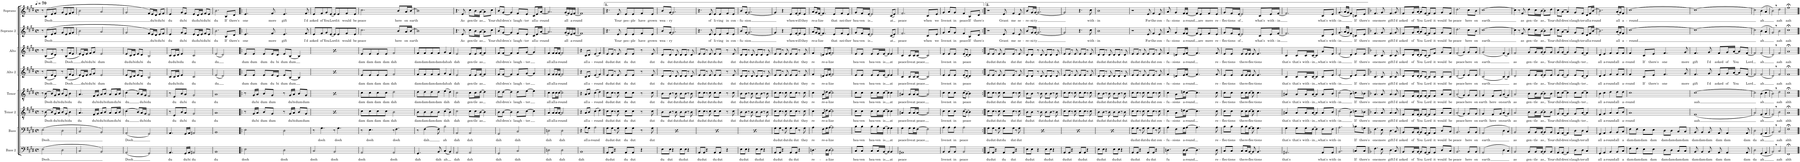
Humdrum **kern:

**kern	**text	**kern	**text	**kern	**text	**kern	**text	**kern	**text	**kern	**text	**kern	**text	**kern	**text
*part8	*part8	*part7	*part7	*part6	*part6	*part5	*part5	*part4	*part4	*part3	*part3	*part2	*part2	*part1	*part1
*staff8	*staff8	*staff7	*staff7	*staff6	*staff6	*staff5	*staff5	*staff4	*staff4	*staff3	*staff3	*staff2	*staff2	*staff1	*staff1
*I"Bass 2	*	*I"Bass	*	*I"Tenor 2	*	*I"Tenor	*	*I"Alto 2	*	*I"Alto	*	*I"Soprano 2	*	*I"Soprano	*
*I'B. 2	*	*I'B.	*	*I'T. 2	*	*I'T.	*	*I'A. 2	*	*I'A.	*	*I'S. 2	*	*I'S.	*
*clefF4	*	*clefF4	*	*clefGv2	*	*clefGv2	*	*clefG2	*	*clefG2	*	*clefG2	*	*clefG2	*
*k[f#c#g#d#]	*	*k[f#c#g#d#]	*	*k[f#c#g#d#]	*	*k[f#c#g#d#]	*	*k[f#c#g#d#]	*	*k[f#c#g#d#]	*	*k[f#c#g#d#]	*	*k[f#c#g#d#]	*
*M4/4	*	*M4/4	*	*M4/4	*	*M4/4	*	*M4/4	*	*M4/4	*	*M4/4	*	*M4/4	*
*met(c)	*	*met(c)	*	*met(c)	*	*met(c)	*	*met(c)	*	*met(c)	*	*met(c)	*	*met(c)	*
*MM70	*	*MM70	*	*MM70	*	*MM70	*	*MM70	*	*MM70	*	*MM70	*	*MM70	*
=1	=1	=1	=1	=1	=1	=1	=1	=1	=1	=1	=1	=1	=1	=1	=1
!	!LO:LY:b	!	!LO:LY:b	!	!	!	!	!	!	!	!	!	!	!	!
(2E\	Dooh	(2E\	Dooh	8r	.	8r	.	8r	.	8r	.	8r	.	8r	.
!	!	!	!	!	!LO:LY:b	!	!LO:LY:b	!	!LO:LY:b	!	!LO:LY:b	!	!LO:LY:b	!	!LO:LY:b
.	.	.	.	[8B\	Dooh	[8B\	Dooh	(8B/L	Dooh	(8B/L	Dooh	(8B/L	Dooh	(8B/L	Dooh
.	.	.	.	8B/L]	.	8B/L]	.	8e/	.	8e/	.	8e/	.	8e/	.
!	!	!	!	!	!LO:LY:b	!	!LO:LY:b	!	!	!	!	!	!	!	!
.	.	.	.	16G#/L	du	16G#/L	du	8d#/J)	.	8d#/J)	.	8f#/J	.	8f#/J	.
!	!	!	!	!	!LO:LY:b	!	!LO:LY:b	!	!	!	!	!	!	!	!
.	.	.	.	16A/JJ	bi	16A/JJ	bi	.	.	.	.	.	.	.	.
!	!	!	!	!	!LO:LY:b	!	!LO:LY:b	!	!	!	!	!	!	!	!
2D#\	.	2D#\	.	8B/L	du	8B/L	du	8r	.	8r	.	8g#/L	.	8g#/L	.
!	!	!	!	!	!LO:LY:b	!	!LO:LY:b	!	!LO:LY:b	!	!LO:LY:b	!	!	!	!
.	.	.	.	8G#/J	bi	8G#/J	bi	(8B/L	Dooh	(8B/L	Dooh	8e/	.	8e/	.
!	!	!	!	!	!LO:LY:b	!	!LO:LY:b	!	!	!	!	!	!	!	!
.	.	.	.	4B\	du	4B\	du	8f#/	.	8f#/	.	8f#/	.	8f#/	.
.	.	.	.	.	.	.	.	8e/J	.	8e/J	.	8g#/J	.	8g#/J	.
=2	=2	=2	=2	=2	=2	=2	=2	=2	=2	=2	=2	=2	=2	=2	=2
!	!	!	!	!	!LO:LY:b	!	!LO:LY:b	!	!	!	!	!	!	!	!
2C#/	.	2C#/	.	4.A/	du	4.A/	du	8e/L)	.	8e/L)	.	2b\	.	2b\	.
!	!	!	!	!	!	!	!	!	!LO:LY:b	!	!LO:LY:b	!	!	!	!
.	.	.	.	.	.	.	.	16d#/L	du	16d#/L	du	.	.	.	.
!	!	!	!	!	!	!	!	!	!LO:LY:b	!	!LO:LY:b	!	!	!	!
.	.	.	.	.	.	.	.	16e/JJ	bi	16e/JJ	bi	.	.	.	.
!	!	!	!	!	!	!	!	!	!LO:LY:b	!	!LO:LY:b	!	!	!	!
.	.	.	.	.	.	.	.	8f#/L	du	8f#/L	du	.	.	.	.
!	!	!	!	!	!LO:LY:b	!	!LO:LY:b	!	!LO:LY:b	!	!LO:LY:b	!	!	!	!
.	.	.	.	16F#/LL	du	16F#/LL	du	8g#/J	bi	8g#/J	bi	.	.	.	.
!	!	!	!	!	!LO:LY:b	!	!LO:LY:b	!	!	!	!	!	!	!	!
.	.	.	.	16G#/JJ	bi	16G#/JJ	bi	.	.	.	.	.	.	.	.
!	!	!	!	!	!LO:LY:b	!	!LO:LY:b	!	!LO:LY:b	!	!LO:LY:b	!	!	!	!
2BB/)	.	2BB/)	.	8A/L	du	8A/L	du	2e/	dum	2e/	dum	2a/	.	2a/	.
!	!	!	!	!	!LO:LY:b	!	!LO:LY:b	!	!	!	!	!	!	!	!
.	.	.	.	8B/J	bi	8B/J	bi	.	.	.	.	.	.	.	.
!	!	!	!	!	!LO:LY:b	!	!LO:LY:b	!	!	!	!	!	!	!	!
.	.	.	.	8A/L	dum	8A/L	dum	.	.	.	.	.	.	.	.
!	!	!	!	!	!LO:LY:b	!	!LO:LY:b	!	!	!	!	!	!	!	!
.	.	.	.	16A/L	du	16A/L	du	.	.	.	.	.	.	.	.
!	!	!	!	!	!LO:LY:b	!	!LO:LY:b	!	!	!	!	!	!	!	!
.	.	.	.	16B/JJ	bi	16B/JJ	bi	.	.	.	.	.	.	.	.
=3	=3	=3	=3	=3	=3	=3	=3	=3	=3	=3	=3	=3	=3	=3	=3
!	!LO:LY:b	!	!LO:LY:b	!	!LO:LY:b	!	!LO:LY:b	!	!LO:LY:b	!	!LO:LY:b	!	!	!	!
(2AA/	Dooh	(2AA/	Dooh	(4c#\	du	(4c#\	du	8e/L	du	8e/L	du	2g#/	.	2g#/	.
!	!	!	!	!	!	!	!	!	!LO:LY:b	!	!LO:LY:b	!	!	!	!
.	.	.	.	.	.	.	.	16c#/L	du	16c#/L	du	.	.	.	.
!	!	!	!	!	!	!	!	!	!LO:LY:b	!	!LO:LY:b	!	!	!	!
.	.	.	.	.	.	.	.	16d#/JJ	bi	16d#/JJ	bi	.	.	.	.
!	!	!	!	!	!	!	!	!	!LO:LY:b	!	!LO:LY:b	!	!	!	!
.	.	.	.	8B/L)	.	8B/L)	.	8e/L	du	8e/L	du	.	.	.	.
!	!	!	!	!	!LO:LY:b	!	!LO:LY:b	!	!LO:LY:b	!	!LO:LY:b	!	!	!	!
.	.	.	.	16A/L	du	16A/L	du	8d#/J	bi	8d#/J	bi	.	.	.	.
!	!	!	!	!	!LO:LY:b	!	!LO:LY:b	!	!	!	!	!	!	!	!
.	.	.	.	16G#/JJ	bi	16G#/JJ	bi	.	.	.	.	.	.	.	.
!	!	!	!	!	!LO:LY:b	!	!LO:LY:b	!	!LO:LY:b	!	!LO:LY:b	!	!	!	!
2GG#/)	.	2GG#/)	.	2F#/	du	2F#/	du	2B/	du	2B/	du	8f#/L)	.	8f#/L)	.
!	!	!	!	!	!	!	!	!	!	!	!	!	!LO:LY:b	!	!LO:LY:b
.	.	.	.	.	.	.	.	.	.	.	.	16e/L	du	16e/L	du
!	!	!	!	!	!	!	!	!	!	!	!	!	!LO:LY:b	!	!LO:LY:b
.	.	.	.	.	.	.	.	.	.	.	.	16d#/JJ	bi	16d#/JJ	bi
!	!	!	!	!	!	!	!	!	!	!	!	!	!LO:LY:b	!	!LO:LY:b
.	.	.	.	.	.	.	.	.	.	.	.	8e/L	du	8e/L	du
!	!	!	!	!	!	!	!	!	!	!	!	!	!LO:LY:b	!	!LO:LY:b
.	.	.	.	.	.	.	.	.	.	.	.	8f#/J	bi	8f#/J	bi
=4	=4	=4	=4	=4	=4	=4	=4	=4	=4	=4	=4	=4	=4	=4	=4
!	!LO:LY:b	!	!	!	!	!	!	!	!LO:LY:b	!	!LO:LY:b	!	!LO:LY:b	!	!LO:LY:b
4.AA/	du	4.AA/	.	8r	.	8r	.	8c#/L	du	8c#/L	du	4e/	du	4e/	du
!	!	!	!	!	!LO:LY:b	!	!LO:LY:b	!	!LO:LY:b	!	!LO:LY:b	!	!	!	!
.	.	.	.	8E/L	du	8E/L	du	16c#/L	du	16c#/L	du	.	.	.	.
!	!	!	!	!	!	!	!	!	!LO:LY:b	!	!LO:LY:b	!	!	!	!
.	.	.	.	.	.	.	.	16d#/JJ	bi	16d#/JJ	bi	.	.	.	.
!	!	!	!	!	!LO:LY:b	!	!LO:LY:b	!	!LO:LY:b	!	!LO:LY:b	!	!LO:LY:b	!	!LO:LY:b
.	.	.	.	8B/	du	8B/	du	4e/	du	4e/	du	8g#/L	du	8g#/L	du
!	!LO:LY:b	!	!	!	!LO:LY:b	!	!LO:LY:b	!	!	!	!	!	!LO:LY:b	!	!LO:LY:b
16GG#/LL	du	16GG#/LL	.	8A/J	bi	8A/J	bi	.	.	.	.	8f#/J	bi	8f#/J	bi
!	!LO:LY:b	!	!	!	!	!	!	!	!	!	!	!	!	!	!
16AA/JJ	bi	16AA/JJ	.	.	.	.	.	.	.	.	.	.	.	.	.
!	!LO:LY:b	!	!	!	!LO:LY:b	!	!LO:LY:b	!	!LO:LY:b	!	!LO:LY:b	!	!LO:LY:b	!	!LO:LY:b
2AA#X/	du	2AA#X/	.	2G#/	du	2G#/	du	2c#/	du	2c#/	du	8e/L	du	8e/L	du
!	!	!	!	!	!	!	!	!	!	!	!	!	!LO:LY:b	!	!LO:LY:b
.	.	.	.	.	.	.	.	.	.	.	.	16d#/L	du	16d#/L	du
!	!	!	!	!	!	!	!	!	!	!	!	!	!LO:LY:b	!	!LO:LY:b
.	.	.	.	.	.	.	.	.	.	.	.	16e/JJ	bi	16e/JJ	bi
!	!	!	!	!	!	!	!	!	!	!	!	!	!LO:LY:b	!	!LO:LY:b
.	.	.	.	.	.	.	.	.	.	.	.	8f#/L	du	8f#/L	du
!	!	!	!	!	!	!	!	!	!	!	!	!	!LO:LY:b	!	!LO:LY:b
.	.	.	.	.	.	.	.	.	.	.	.	8e/J	bi	8e/J	bi
=5	=5	=5	=5	=5	=5	=5	=5	=5	=5	=5	=5	=5	=5	=5	=5
!	!LO:LY:b	!	!	!	!LO:LY:b	!	!LO:LY:b	!	!LO:LY:b	!	!LO:LY:b	!	!LO:LY:b	!	!LO:LY:b
1BB	du	1BB	.	1A	du	1A	du	(2e/	du	(2e/	du	2.b\	du	2.b\	du
.	.	.	.	.	.	.	.	2d#/)	.	2d#/)	.	.	.	.	.
!	!	!	!	!	!	!	!	!	!	!	!	!	!LO:LY:b	!	!LO:LY:b
.	.	.	.	.	.	.	.	.	.	.	.	8B/L	If	8B/L	If
!	!	!	!	!	!	!	!	!	!	!	!	!	!LO:LY:b	!	!LO:LY:b
.	.	.	.	.	.	.	.	.	.	.	.	8d#/J	there's	8d#/J	there's
=6!|:	=6!|:	=6!|:	=6!|:	=6!|:	=6!|:	=6!|:	=6!|:	=6!|:	=6!|:	=6!|:	=6!|:	=6!|:	=6!|:	=6!|:	=6!|:
!	!LO:LY:b	!	!	!	!	!	!	!	!LO:LY:b	!	!LO:LY:b	!	!LO:LY:b	!	!LO:LY:b
2E\	dooh	2E\	.	8r	.	8r	.	8e/L	dum	8e/L	dum	4.e/	one	4.e/	one
!	!	!	!	!	!LO:LY:b	!	!LO:LY:b	!	!LO:LY:b	!	!LO:LY:b	!	!	!	!
.	.	.	.	16G#/LL	du	16G#/LL	du	8e/J	dum	8e/J	dum	.	.	.	.
!	!	!	!	!	!LO:LY:b	!	!LO:LY:b	!	!	!	!	!	!	!	!
.	.	.	.	16A/JJ	bi	16A/JJ	bi	.	.	.	.	.	.	.	.
!	!	!	!	!	!LO:LY:b	!	!LO:LY:b	!	!LO:LY:b	!	!LO:LY:b	!	!	!	!
.	.	.	.	8B/L	dum	8B/L	dum	8e/L	dum	8e/L	dum	.	.	.	.
!	!	!	!	!	!LO:LY:b	!	!LO:LY:b	!	!LO:LY:b	!	!LO:LY:b	!	!LO:LY:b	!	!LO:LY:b
.	.	.	.	8G#/J	dum	8G#/J	dum	16e/L	du	16e/L	du	8f#/	more	8f#/	more
!	!	!	!	!	!	!	!	!	!LO:LY:b	!	!LO:LY:b	!	!	!	!
.	.	.	.	.	.	.	.	16d#/JJ	bi	16d#/JJ	bi	.	.	.	.
!	!LO:LY:b	!	!	!	!	!	!	!	!LO:LY:b	!	!LO:LY:b	!	!LO:LY:b	!	!LO:LY:b
2D#\	dooh	2D#\	.	8r	.	8r	.	8e/L	dum	8e/L	dum	4.e/	gift	4.e/	gift
!	!	!	!	!	!LO:LY:b	!	!LO:LY:b	!	!LO:LY:b	!	!LO:LY:b	!	!	!	!
.	.	.	.	16G#/LL	du	16G#/LL	du	[8B/J	dum	[8B/J	dum	.	.	.	.
!	!	!	!	!	!LO:LY:b	!	!LO:LY:b	!	!	!	!	!	!	!	!
.	.	.	.	16A/JJ	bi	16A/JJ	bi	.	.	.	.	.	.	.	.
!	!	!	!	!	!LO:LY:b	!	!LO:LY:b	!	!	!	!	!	!	!	!
.	.	.	.	8B/L	dum	8B/L	dum	4B/]	.	4B/]	.	.	.	.	.
!	!	!	!	!	!LO:LY:b	!	!LO:LY:b	!	!	!	!	!	!LO:LY:b	!	!LO:LY:b
.	.	.	.	8G#/J	dum	8G#/J	dum	.	.	.	.	8f#/	I'd	8f#/	I'd
=7	=7	=7	=7	=7	=7	=7	=7	=7	=7	=7	=7	=7	=7	=7	=7
!	!LO:LY:b	!	!	!	!	!	!	!	!LO:LY:b	!	!LO:LY:b	!	!LO:LY:b	!	!LO:LY:b
2C#/	dooh	8r	.	8r	.	8r	.	8e/L	dum	8e/L	dum	8e/L	asked	8e/L	asked
!	!	!	!LO:LY:b	!	!LO:LY:b	!	!LO:LY:b	!	!LO:LY:b	!	!LO:LY:b	!	!LO:LY:b	!	!LO:LY:b
.	.	4.G#\	dooh	16G#/LL	du	16G#/LL	du	8e/J	dum	8e/J	dum	8f#/	of	8f#/	of
!	!	!	!	!	!LO:LY:b	!	!LO:LY:b	!	!	!	!	!	!	!	!
.	.	.	.	16A/JJ	bi	16A/JJ	bi	.	.	.	.	.	.	.	.
!	!	!	!	!	!LO:LY:b	!	!LO:LY:b	!	!LO:LY:b	!	!LO:LY:b	!	!LO:LY:b	!	!LO:LY:b
.	.	.	.	8B/L	dum	8B/L	dum	8e/L	dum	8e/L	dum	8g#/	You	8g#/	You
!	!	!	!	!	!LO:LY:b	!	!LO:LY:b	!	!LO:LY:b	!	!LO:LY:b	!	!LO:LY:b	!	!LO:LY:b
.	.	.	.	8G#/J	dum	8G#/J	dum	16e/L	du	16e/L	du	[8e/J	Lord	[8e/J	Lord
!	!	!	!	!	!	!	!	!	!LO:LY:b	!	!LO:LY:b	!	!	!	!
.	.	.	.	.	.	.	.	16d#/JJ	bi	16d#/JJ	bi	.	.	.	.
!	!LO:LY:b	!	!	!	!	!	!	!	!LO:LY:b	!	!LO:LY:b	!	!	!	!
2BB/	dooh	8r	.	8r	.	8r	.	8e/L	dum	8e/L	dum	8e/L]	.	8e/L]	.
!	!	!	!LO:LY:b	!	!LO:LY:b	!	!LO:LY:b	!	!LO:LY:b	!	!LO:LY:b	!	!LO:LY:b	!	!LO:LY:b
.	.	4.G#\	dooh	16G#/LL	du	16G#/LL	du	[8B/J	dum	[8B/J	dum	8e/	it	8e/	it
!	!	!	!	!	!LO:LY:b	!	!LO:LY:b	!	!	!	!	!	!	!	!
.	.	.	.	16A/JJ	bi	16A/JJ	bi	.	.	.	.	.	.	.	.
!	!	!	!	!	!LO:LY:b	!	!LO:LY:b	!	!	!	!	!	!LO:LY:b	!	!LO:LY:b
.	.	.	.	8B/L	dum	8B/L	dum	4B/]	.	4B/]	.	8f#/	would	8f#/	would
!	!	!	!	!	!LO:LY:b	!	!LO:LY:b	!	!	!	!	!	!LO:LY:b	!	!LO:LY:b
.	.	.	.	8G#/J	dum	8G#/J	dum	.	.	.	.	8e/J	be	8e/J	be
=8	=8	=8	=8	=8	=8	=8	=8	=8	=8	=8	=8	=8	=8	=8	=8
!	!LO:LY:b	!	!	!	!LO:LY:b	!	!LO:LY:b	!	!LO:LY:b	!	!LO:LY:b	!	!LO:LY:b	!	!LO:LY:b
2AA/	dooh	8r	.	8c#\L	dam	8c#\L	dam	8e/L	dam	8e/L	dam	2.cc#\	peace	2.cc#\	peace
!	!	!	!LO:LY:b	!	!LO:LY:b	!	!LO:LY:b	!	!LO:LY:b	!	!LO:LY:b	!	!	!	!
.	.	4.E\	dooh	8c#\	dam	8c#\	dam	8e/	dam	8e/	dam	.	.	.	.
!	!	!	!	!	!LO:LY:b	!	!LO:LY:b	!	!LO:LY:b	!	!LO:LY:b	!	!	!	!
.	.	.	.	8c#\	dam	8c#\	dam	8e/	dam	8e/	dam	.	.	.	.
!	!	!	!	!	!LO:LY:b	!	!LO:LY:b	!	!LO:LY:b	!	!LO:LY:b	!	!	!	!
.	.	.	.	8c#\J	dam	8c#\J	dam	8e/J	dam	8e/J	dam	.	.	.	.
!	!LO:LY:b	!	!	!	!LO:LY:b	!	!LO:LY:b	!	!LO:LY:b	!	!LO:LY:b	!	!	!	!
2AA/	dooh	8r	.	2B\	dah	2d#\	dah	2f#/	dah	2f#/	dah	.	.	.	.
!	!	!	!LO:LY:b	!	!	!	!	!	!	!	!	!	!	!	!
.	.	4.F#\	dooh	.	.	.	.	.	.	.	.	.	.	.	.
!	!	!	!	!	!	!	!	!	!	!	!	!	!LO:LY:b	!	!LO:LY:b
.	.	.	.	.	.	.	.	.	.	.	.	8b/L	here	8b/L	here
!	!	!	!	!	!	!	!	!	!	!	!	!	!LO:LY:b	!	!LO:LY:b
.	.	.	.	.	.	.	.	.	.	.	.	16a/L	on	16a/L	on
!	!	!	!	!	!	!	!	!	!	!	!	!	!LO:LY:b	!	!LO:LY:b
.	.	.	.	.	.	.	.	.	.	.	.	[16b/JJ	earth	[16b/JJ	earth
=9	=9	=9	=9	=9	=9	=9	=9	=9	=9	=9	=9	=9	=9	=9	=9
!	!LO:LY:b	!	!	!	!LO:LY:b	!	!LO:LY:b	!	!LO:LY:b	!	!LO:LY:b	!	!	!	!
4.GG#/	dah	8r	.	8B\L	dam	8d#\L	dam	8f#/L	dam	8f#/L	dam	1b]	.	1b]	.
!	!	!	!LO:LY:b	!	!LO:LY:b	!	!LO:LY:b	!	!LO:LY:b	!	!LO:LY:b	!	!	!	!
.	.	[4F#\	dah	8B\	dam	8d#\	dam	8f#/	dam	8f#/	dam	.	.	.	.
!	!	!	!	!	!LO:LY:b	!	!LO:LY:b	!	!LO:LY:b	!	!LO:LY:b	!	!	!	!
.	.	.	.	8B\	dam	8d#\	dam	8f#/	dam	8f#/	dam	.	.	.	.
!	!LO:LY:b	!	!	!	!LO:LY:b	!	!LO:LY:b	!	!LO:LY:b	!	!LO:LY:b	!	!	!	!
8BB/	dah	8F#\]	.	8B\J	dam	8d#\J	dam	8f#/J	dam	8f#/J	dam	.	.	.	.
!	!LO:LY:b	!	!LO:LY:b	!	!LO:LY:b	!	!LO:LY:b	!	!LO:LY:b	!	!LO:LY:b	!	!	!	!
(4C#/	ah	2B\	ah	(4c#\	dah	(4e\	dah	4g#/	dah	4g#/	dah	.	.	.	.
!	!	!	!	!	!	!	!	!	!LO:LY:b	!	!LO:LY:b	!	!	!	!
4BB/)	.	.	.	4B\)	.	4d#\)	.	4f#/	ah	4f#/	ah	.	.	.	.
=10	=10	=10	=10	=10	=10	=10	=10	=10	=10	=10	=10	=10	=10	=10	=10
!	!LO:LY:b	!	!LO:LY:b	!	!LO:LY:b	!	!LO:LY:b	!	!LO:LY:b	!	!LO:LY:b	!	!	!	!
2AA/	dah	2AA/	dah	2c#\	dah	2c#\	dah	2e/	dah	2e/	dah	4.r	.	4.r	.
!	!	!	!	!	!	!	!	!	!	!	!	!	!LO:LY:b	!	!LO:LY:b
.	.	.	.	.	.	.	.	.	.	.	.	8e/	As	8e/	As
!	!LO:LY:b	!	!LO:LY:b	!	!LO:LY:b	!	!LO:LY:b	!	!LO:LY:b	!	!LO:LY:b	!	!LO:LY:b	!	!LO:LY:b
2AA/	dah	2AA/	dah	8c#\L	gen-	8c#\L	gen-	8e/L	gen-	8e/L	gen-	8cc#\L	gen-	8cc#\L	gen-
!	!	!	!	!	!LO:LY:b	!	!LO:LY:b	!	!LO:LY:b	!	!LO:LY:b	!	!LO:LY:b	!	!LO:LY:b
.	.	.	.	16c#\L	-tle	16c#\L	-tle	16e/L	-tle	16e/L	-tle	16b\L	-tle	16b\L	-tle
!	!	!	!	!	!LO:LY:b	!	!LO:LY:b	!	!LO:LY:b	!	!LO:LY:b	!	!LO:LY:b	!	!LO:LY:b
.	.	.	.	[16B\JJ	as	[16d#\JJ	as	[16f#/JJ	as	[16f#/JJ	as	[16a\JJ	as	[16a\JJ	as
.	.	.	.	4B\]	.	4d#\]	.	4f#/]	.	4f#/]	.	8a\L]	.	8a\L]	.
!	!	!	!	!	!	!	!	!	!	!	!	!	!LO:LY:b	!	!LO:LY:b
.	.	.	.	.	.	.	.	.	.	.	.	8cc#\J	Your	8cc#\J	Your
=11	=11	=11	=11	=11	=11	=11	=11	=11	=11	=11	=11	=11	=11	=11	=11
!	!LO:LY:b	!	!LO:LY:b	!	!LO:LY:b	!	!LO:LY:b	!	!LO:LY:b	!	!LO:LY:b	!	!LO:LY:b	!	!LO:LY:b
2GG#/	dah	2GG#/	dah	8B\L	chil-	8d#\L	chil-	8f#/L	chil-	8f#/L	chil-	8b/L	chil-	8b/L	chil-
!	!	!	!	!	!LO:LY:b	!	!LO:LY:b	!	!LO:LY:b	!	!LO:LY:b	!	!LO:LY:b	!	!LO:LY:b
.	.	.	.	[8B\J	-dren's	[8d#\J	-dren's	[8f#/J	-dren's	[8f#/J	-dren's	[8g#/J	-dren's	[8g#/J	-dren's
.	.	.	.	4B\]	.	4d#\]	.	4f#/]	.	4f#/]	.	4g#/]	.	4g#/]	.
!	!LO:LY:b	!	!LO:LY:b	!	!LO:LY:b	!	!LO:LY:b	!	!LO:LY:b	!	!LO:LY:b	!	!LO:LY:b	!	!LO:LY:b
2C#/	dah	2C#/	dah	8B\L	laugh-	8d#\L	laugh-	8f#/L	laugh-	8f#/L	laugh-	8f#/L	laugh-	8f#/L	laugh-
!	!	!	!	!	!LO:LY:b	!	!LO:LY:b	!	!LO:LY:b	!	!LO:LY:b	!	!LO:LY:b	!	!LO:LY:b
.	.	.	.	[8c#\J	-ter	[8e\J	-ter	[8g#/J	-ter	[8g#/J	-ter	8e/J	-ter	8e/J	-ter
!	!	!	!	!	!	!	!	!	!	!	!	!	!LO:LY:b	!	!LO:LY:b
.	.	.	.	4c#\]	.	4e\]	.	4g#/]	.	4g#/]	.	8c#/L	all	8c#/L	all
!	!	!	!	!	!	!	!	!	!	!	!	!	!LO:LY:b	!	!LO:LY:b
.	.	.	.	.	.	.	.	.	.	.	.	16e/L	a-	16e/L	a-
!	!	!	!	!	!	!	!	!	!	!	!	!	!LO:LY:b	!	!LO:LY:b
.	.	.	.	.	.	.	.	.	.	.	.	[16a/JJ	-round	[16a/JJ	-round
=12	=12	=12	=12	=12	=12	=12	=12	=12	=12	=12	=12	=12	=12	=12	=12
!	!LO:LY:b	!	!LO:LY:b	!	!LO:LY:b	!	!LO:LY:b	!	!LO:LY:b	!	!LO:LY:b	!	!	!	!
2Dn\	dah	2Dn\	dah	4A/	all	4c#\	all	4f#/	all	4f#/	all	2.a/]	.	2.a/]	.
!	!	!	!	!	!LO:LY:b	!	!LO:LY:b	!	!LO:LY:b	!	!LO:LY:b	!	!	!	!
.	.	.	.	8A/L	all	8c#\L	all	8f#/L	all	8f#/L	all	.	.	.	.
!	!	!	!	!	!LO:LY:b	!	!LO:LY:b	!	!LO:LY:b	!	!LO:LY:b	!	!	!	!
.	.	.	.	16A/L	a-	16c#\L	a-	16f#/L	a-	16f#/L	a-	.	.	.	.
!	!	!	!	!	!LO:LY:b	!	!LO:LY:b	!	!LO:LY:b	!	!LO:LY:b	!	!	!	!
.	.	.	.	[16A/JJ	-round	[16c#\JJ	-round	[16f#/JJ	-round	[16f#/JJ	-round	.	.	.	.
!	!LO:LY:b	!	!LO:LY:b	!	!	!	!	!	!	!	!	!	!	!	!
2D\	dah	2D\	dah	2A/]	.	2c#\]	.	2f#/]	.	2f#/]	.	.	.	.	.
!	!	!	!	!	!	!	!	!	!	!	!	!	!LO:LY:b	!	!LO:LY:b
.	.	.	.	.	.	.	.	.	.	.	.	(16g#/LL	all	(16g#/LL	all
.	.	.	.	.	.	.	.	.	.	.	.	16f#/)	.	16f#/)	.
!	!	!	!	!	!	!	!	!	!	!	!	!	!LO:LY:b	!	!LO:LY:b
.	.	.	.	.	.	.	.	.	.	.	.	16e/	a-	16e/	a-
!	!	!	!	!	!	!	!	!	!	!	!	!	!LO:LY:b	!	!LO:LY:b
.	.	.	.	.	.	.	.	.	.	.	.	[16f#/JJ	-round	[16f#/JJ	-round
=13	=13	=13	=13	=13	=13	=13	=13	=13	=13	=13	=13	=13	=13	=13	=13
!	!LO:LY:b	!	!	!	!	!	!	!	!	!	!	!	!	!	!
1BB	dah	4r	.	4r	.	4r	.	4r	.	4r	.	1f#]	.	1f#]	.
!	!	!	!LO:LY:b	!	!LO:LY:b	!	!LO:LY:b	!	!LO:LY:b	!	!LO:LY:b	!	!	!	!
.	.	8A\L	all	8A/L	all	8A/L	all	8c#/L	all	8c#/L	all	.	.	.	.
!	!	!	!LO:LY:b	!	!LO:LY:b	!	!LO:LY:b	!	!LO:LY:b	!	!LO:LY:b	!	!	!	!
.	.	8G#\J	a-	8B/J	a-	8B/J	a-	8d#/J	a-	8d#/J	a-	.	.	.	.
!	!	!	!LO:LY:b	!	!LO:LY:b	!	!LO:LY:b	!	!LO:LY:b	!	!LO:LY:b	!	!	!	!
.	.	2A\	-round	(4c#\	-round	(4c#\	-round	(4e/	-round	(4e/	-round	.	.	.	.
.	.	.	.	4d#\)	.	4d#\)	.	4f#/)	.	4f#/)	.	.	.	.	.
=14||	=14||	=14||	=14||	=14||	=14||	=14||	=14||	=14||	=14||	=14||	=14||	=14||	=14||	=14||	=14||
!	!LO:LY:b	!	!LO:LY:b	!	!LO:LY:b	!	!LO:LY:b	!	!LO:LY:b	!	!LO:LY:b	!	!	!	!
8AA/L	du	8G#\L	du	8c#\L	du	8c#\L	du	8e/L	du	8e/L	du	4.r	.	4.r	.
!	!LO:LY:b	!	!LO:LY:b	!	!LO:LY:b	!	!LO:LY:b	!	!LO:LY:b	!	!LO:LY:b	!	!	!	!
8AA/J	dut	8G#\J	dut	8c#\J	dut	8c#\J	dut	8e/J	dut	8e/J	dut	.	.	.	.
4r	.	8r	.	8r	.	8r	.	8r	.	8r	.	.	.	.	.
!	!	!	!LO:LY:b	!	!LO:LY:b	!	!LO:LY:b	!	!LO:LY:b	!	!LO:LY:b	!	!LO:LY:b	!	!LO:LY:b
.	.	8G#\	dut	8c#\	dut	8c#\	dut	8e/	dut	8e/	dut	8e/	Your	8e/	Your
!	!LO:LY:b	!	!LO:LY:b	!	!LO:LY:b	!	!LO:LY:b	!	!LO:LY:b	!	!LO:LY:b	!	!LO:LY:b	!	!LO:LY:b
8AA/L	du	8G#\L	du	8c#\L	du	8c#\L	du	8e/L	du	8e/L	du	8e/L	peo-	8e/L	peo-
!	!LO:LY:b	!	!LO:LY:b	!	!LO:LY:b	!	!LO:LY:b	!	!LO:LY:b	!	!LO:LY:b	!	!LO:LY:b	!	!LO:LY:b
8AA/J	dut	8G#\J	dut	8c#\J	dut	8c#\J	dut	8e/J	dut	8e/J	dut	8e/	-ple	8e/	-ple
!	!	!	!	!	!	!	!	!	!	!	!	!	!LO:LY:b	!	!LO:LY:b
4r	.	8r	.	8r	.	8r	.	8r	.	8r	.	8f#/	have	8f#/	have
!	!	!	!LO:LY:b	!	!LO:LY:b	!	!LO:LY:b	!	!LO:LY:b	!	!LO:LY:b	!	!LO:LY:b	!	!LO:LY:b
.	.	8G#\	dut	8c#\	dut	8c#\	dut	8e/	dut	8e/	dut	8e/J	grown	8e/J	grown
=15	=15	=15	=15	=15	=15	=15	=15	=15	=15	=15	=15	=15	=15	=15	=15
!	!LO:LY:b	!	!LO:LY:b	!	!LO:LY:b	!	!LO:LY:b	!	!LO:LY:b	!	!LO:LY:b	!	!LO:LY:b	!	!LO:LY:b
8E\L	du	8G#\L	du	8B\L	du	8B\L	du	8d#/L	du	8d#/L	du	8b/L	wea-	8b/L	wea-
!	!LO:LY:b	!	!LO:LY:b	!	!LO:LY:b	!	!LO:LY:b	!	!LO:LY:b	!	!LO:LY:b	!	!LO:LY:b	!	!LO:LY:b
8E\J	dut	8G#\J	dut	8B\J	dut	8B\J	dut	8d#/J	dut	8d#/J	dut	[8g#/J	-ry	[8g#/J	-ry
4r	.	8r	.	8r	.	8r	.	8r	.	8r	.	2.g#/]	.	2.g#/]	.
!	!	!	!LO:LY:b	!	!LO:LY:b	!	!LO:LY:b	!	!LO:LY:b	!	!LO:LY:b	!	!	!	!
.	.	8G#\	dut	8B\	dut	8B\	dut	8d#/	dut	8d#/	dut	.	.	.	.
!	!LO:LY:b	!	!LO:LY:b	!	!LO:LY:b	!	!LO:LY:b	!	!LO:LY:b	!	!LO:LY:b	!	!	!	!
8E\L	du	8G#\L	du	8B\L	du	8B\L	du	8d#/L	du	8d#/L	du	.	.	.	.
!	!LO:LY:b	!	!LO:LY:b	!	!LO:LY:b	!	!LO:LY:b	!	!LO:LY:b	!	!LO:LY:b	!	!	!	!
8E\J	dut	8G#\J	dut	8B\J	dut	8B\J	dut	8d#/J	dut	8d#/J	dut	.	.	.	.
4r	.	8r	.	8r	.	8r	.	8r	.	8r	.	.	.	.	.
!	!	!	!LO:LY:b	!	!LO:LY:b	!	!LO:LY:b	!	!LO:LY:b	!	!LO:LY:b	!	!	!	!
.	.	8G#\	dut	8B\	dut	8B\	dut	8d#/	dut	8d#/	dut	.	.	.	.
=16	=16	=16	=16	=16	=16	=16	=16	=16	=16	=16	=16	=16	=16	=16	=16
!	!LO:LY:b	!	!LO:LY:b	!	!LO:LY:b	!	!LO:LY:b	!	!LO:LY:b	!	!LO:LY:b	!	!	!	!
8AA/L	du	8G#\L	du	8c#\L	du	8c#\L	du	8e/L	du	8e/L	du	4.r	.	4.r	.
!	!LO:LY:b	!	!LO:LY:b	!	!LO:LY:b	!	!LO:LY:b	!	!LO:LY:b	!	!LO:LY:b	!	!	!	!
8AA/J	dut	8G#\J	dut	8c#\J	dut	8c#\J	dut	8e/J	dut	8e/J	dut	.	.	.	.
4r	.	8r	.	8r	.	8r	.	8r	.	8r	.	.	.	.	.
!	!	!	!LO:LY:b	!	!LO:LY:b	!	!LO:LY:b	!	!LO:LY:b	!	!LO:LY:b	!	!LO:LY:b	!	!LO:LY:b
.	.	8G#\	dut	8c#\	dut	8c#\	dut	8e/	dut	8e/	dut	8e/	of	8e/	of
!	!LO:LY:b	!	!LO:LY:b	!	!LO:LY:b	!	!LO:LY:b	!	!LO:LY:b	!	!LO:LY:b	!	!LO:LY:b	!	!LO:LY:b
8AA/L	du	8G#\L	du	8c#\L	du	8c#\L	du	8e/L	du	8e/L	du	8e/L	li-	8e/L	li-
!	!LO:LY:b	!	!LO:LY:b	!	!LO:LY:b	!	!LO:LY:b	!	!LO:LY:b	!	!LO:LY:b	!	!LO:LY:b	!	!LO:LY:b
8AA/J	dut	8G#\J	dut	8c#\J	dut	8c#\J	dut	8e/J	dut	8e/J	dut	8e/	-ving	8e/	-ving
!	!	!	!	!	!	!	!	!	!	!	!	!	!LO:LY:b	!	!LO:LY:b
4r	.	8r	.	8r	.	8r	.	8r	.	8r	.	8f#/	in	8f#/	in
!	!	!	!LO:LY:b	!	!LO:LY:b	!	!LO:LY:b	!	!LO:LY:b	!	!LO:LY:b	!	!LO:LY:b	!	!LO:LY:b
.	.	8G#\	dut	8c#\	dut	8c#\	dut	8e/	dut	8e/	dut	8e/J	con-	8e/J	con-
=17	=17	=17	=17	=17	=17	=17	=17	=17	=17	=17	=17	=17	=17	=17	=17
!	!LO:LY:b	!	!LO:LY:b	!	!LO:LY:b	!	!LO:LY:b	!	!LO:LY:b	!	!LO:LY:b	!	!LO:LY:b	!	!LO:LY:b
8E\L	du	8G#\L	du	8B\L	du	8B\L	du	8d#/L	du	8d#/L	du	8b/L	-fu-	8b/L	-fu-
!	!LO:LY:b	!	!LO:LY:b	!	!LO:LY:b	!	!LO:LY:b	!	!LO:LY:b	!	!LO:LY:b	!	!LO:LY:b	!	!LO:LY:b
8E\J	dut	8G#\J	dut	8B\J	dut	8B\J	dut	8d#/J	dut	8d#/J	dut	[8g#/J	-sion	[8g#/J	-sion
4r	.	8r	.	8r	.	8r	.	8r	.	8r	.	2.g#/_	.	2.g#/_	.
!	!	!	!LO:LY:b	!	!LO:LY:b	!	!LO:LY:b	!	!LO:LY:b	!	!LO:LY:b	!	!	!	!
.	.	8G#\	dut	8B\	dut	8B\	dut	8d#/	dut	8d#/	dut	.	.	.	.
!	!LO:LY:b	!	!LO:LY:b	!	!LO:LY:b	!	!LO:LY:b	!	!LO:LY:b	!	!LO:LY:b	!	!	!	!
8E\L	du	8G#\L	du	8B\L	du	8B\L	du	8d#/L	du	8d#/L	du	.	.	.	.
!	!LO:LY:b	!	!LO:LY:b	!	!LO:LY:b	!	!LO:LY:b	!	!LO:LY:b	!	!LO:LY:b	!	!	!	!
8E\J	dut	8G#\J	dut	8B\J	dut	8B\J	dut	8d#/J	dut	8d#/J	dut	.	.	.	.
4r	.	8r	.	8r	.	8r	.	8r	.	8r	.	.	.	.	.
!	!	!	!LO:LY:b	!	!LO:LY:b	!	!LO:LY:b	!	!LO:LY:b	!	!LO:LY:b	!	!	!	!
.	.	8G#\	dut	8B\	dut	8B\	dut	8d#/	dut	8d#/	dut	.	.	.	.
=18	=18	=18	=18	=18	=18	=18	=18	=18	=18	=18	=18	=18	=18	=18	=18
!	!LO:LY:b	!	!LO:LY:b	!	!LO:LY:b	!	!LO:LY:b	!	!LO:LY:b	!	!LO:LY:b	!	!	!	!
8AA/L	du	8G#\L	du	8c#\L	du	8c#\L	du	8e/L	du	8e/L	du	4g#/]	.	4g#/]	.
!	!LO:LY:b	!	!LO:LY:b	!	!LO:LY:b	!	!LO:LY:b	!	!LO:LY:b	!	!LO:LY:b	!	!	!	!
8AA/J	dut	8G#\J	dut	8c#\J	dut	8c#\J	dut	8e/J	dut	8e/J	dut	.	.	.	.
4r	.	8r	.	8r	.	8r	.	8r	.	8r	.	4r	.	4r	.
!	!	!	!LO:LY:b	!	!LO:LY:b	!	!LO:LY:b	!	!LO:LY:b	!	!LO:LY:b	!	!	!	!
.	.	8G#\	dut	8c#\	dut	8c#\	dut	8e/	dut	8e/	dut	.	.	.	.
!	!LO:LY:b	!	!LO:LY:b	!	!LO:LY:b	!	!LO:LY:b	!	!LO:LY:b	!	!LO:LY:b	!	!LO:LY:b	!	!LO:LY:b
8AA/L	du	8G#\L	du	8c#\L	du	8c#\L	du	8e/L	du	8e/L	du	8e/L	when	8e/L	when
!	!LO:LY:b	!	!LO:LY:b	!	!LO:LY:b	!	!LO:LY:b	!	!LO:LY:b	!	!LO:LY:b	!	!LO:LY:b	!	!LO:LY:b
8AA/J	dut	8G#\J	dut	8c#\J	dut	8c#\J	dut	8e/J	dut	8e/J	dut	[8f#/	will	[8f#/	will
4r	.	8r	.	8r	.	8r	.	8r	.	8r	.	8f#/]	.	8f#/]	.
!	!	!	!LO:LY:b	!	!LO:LY:b	!	!LO:LY:b	!	!LO:LY:b	!	!LO:LY:b	!	!LO:LY:b	!	!LO:LY:b
.	.	8G#\	they	8c#\	they	8c#\	they	8e/	they	8e/	they	8e/J	they	8e/J	they
=19	=19	=19	=19	=19	=19	=19	=19	=19	=19	=19	=19	=19	=19	=19	=19
!	!LO:LY:b	!	!LO:LY:b	!	!LO:LY:b	!	!LO:LY:b	!	!LO:LY:b	!	!LO:LY:b	!	!LO:LY:b	!	!LO:LY:b
4.Dn\	re-	4A\	re	4c#\	re	4c#\	re	4f#/	re	4f#/	re	8a/L	re-	8a/L	re-
!	!	!	!	!	!	!	!	!	!	!	!	!	!LO:LY:b	!	!LO:LY:b
.	.	.	.	.	.	.	.	.	.	.	.	16g#/L	-a-	16g#/L	-a-
!	!	!	!	!	!	!	!	!	!	!	!	!	!LO:LY:b	!	!LO:LY:b
.	.	.	.	.	.	.	.	.	.	.	.	[16f#/JJ	-lize	[16f#/JJ	-lize
!	!	!	!LO:LY:b	!	!LO:LY:b	!	!LO:LY:b	!	!LO:LY:b	!	!LO:LY:b	!	!	!	!
.	.	8F#\L	re-	8A\L	re-	8A\L	re-	8dn/L	re-	8dn/L	re-	4.f#/]	.	4.f#/]	.
!	!LO:LY:b	!	!LO:LY:b	!	!LO:LY:b	!	!LO:LY:b	!	!LO:LY:b	!	!LO:LY:b	!	!	!	!
16D\LL	-a-	16G#\L	-a-	16dn\L	-a-	16dn\L	-a-	16e/L	-a-	16e/L	-a-	.	.	.	.
!	!LO:LY:b	!	!LO:LY:b	!	!LO:LY:b	!	!LO:LY:b	!	!LO:LY:b	!	!LO:LY:b	!	!	!	!
[16D\JJ	-lize	[16A\JJ	-lize	[16c#\JJ	-lize	[16c#\JJ	-lize	[16f#/JJ	-lize	[16f#/JJ	-lize	.	.	.	.
2D\]	.	2A\]	.	2c#\]	.	2c#\]	.	2f#/]	.	2f#/]	.	.	.	.	.
!	!	!	!	!	!	!	!	!	!	!	!	!	!LO:LY:b	!	!LO:LY:b
.	.	.	.	.	.	.	.	.	.	.	.	8e/L	that	8e/L	that
!	!	!	!	!	!	!	!	!	!	!	!	!	!LO:LY:b	!	!LO:LY:b
.	.	.	.	.	.	.	.	.	.	.	.	8f#/	nei-	8f#/	nei-
!	!	!	!	!	!	!	!	!	!	!	!	!	!LO:LY:b	!	!LO:LY:b
.	.	.	.	.	.	.	.	.	.	.	.	8e/J	-ther	8e/J	-ther
=20	=20	=20	=20	=20	=20	=20	=20	=20	=20	=20	=20	=20	=20	=20	=20
!	!LO:LY:b	!	!LO:LY:b	!	!LO:LY:b	!	!LO:LY:b	!	!LO:LY:b	!	!LO:LY:b	!	!LO:LY:b	!	!LO:LY:b
8C#/L	hea-	8B\L	hea-	8c#\L	hea-	8c#\L	hea-	8e/L	hea-	8e/L	hea-	8g#/L	hea-	8g#/L	hea-
!	!LO:LY:b	!	!LO:LY:b	!	!LO:LY:b	!	!LO:LY:b	!	!LO:LY:b	!	!LO:LY:b	!	!LO:LY:b	!	!LO:LY:b
8C#/J	-ven	8B\J	-ven	8c#\J	-ven	8c#\J	-ven	8e/J	-ven	8e/J	-ven	16f#/L	-ven	16f#/L	-ven
!	!	!	!	!	!	!	!	!	!	!	!	!	!LO:LY:b	!	!LO:LY:b
.	.	.	.	.	.	.	.	.	.	.	.	[16e/JJ	is	[16e/JJ	is
!	!LO:LY:b	!	!LO:LY:b	!	!LO:LY:b	!	!LO:LY:b	!	!LO:LY:b	!	!LO:LY:b	!	!	!	!
8C#/L	hea-	8B\L	hea-	8c#\L	hea-	8c#\L	hea-	8e/L	hea-	8e/L	hea-	2e/]	.	2e/]	.
!	!LO:LY:b	!	!LO:LY:b	!	!LO:LY:b	!	!LO:LY:b	!	!LO:LY:b	!	!LO:LY:b	!	!	!	!
16C#/L	-ven	16B\L	-ven	16c#\L	-ven	16c#\L	-ven	16e/L	-ven	16e/L	-ven	.	.	.	.
!	!LO:LY:b	!	!LO:LY:b	!	!LO:LY:b	!	!LO:LY:b	!	!LO:LY:b	!	!LO:LY:b	!	!	!	!
[16BB/JJ	is	[16G#\JJ	is	[16c#\JJ	is	[16c#\JJ	is	[16e/JJ	is	[16e/JJ	is	.	.	.	.
4BB/]	.	4G#\]	.	4c#\]	.	4c#\]	.	4e/]	.	4e/]	.	.	.	.	.
!	!LO:LY:b	!	!LO:LY:b	!	!LO:LY:b	!	!LO:LY:b	!	!LO:LY:b	!	!LO:LY:b	!	!LO:LY:b	!	!LO:LY:b
4BB/	at	4G#\	at	4c#\	at	4c#\	at	4e/	at	4e/	at	(8c#/L	at	(8c#/L	at
.	.	.	.	.	.	.	.	.	.	.	.	8e/J)	.	8e/J)	.
=21	=21	=21	=21	=21	=21	=21	=21	=21	=21	=21	=21	=21	=21	=21	=21
!	!LO:LY:b	!	!LO:LY:b	!	!LO:LY:b	!	!LO:LY:b	!	!LO:LY:b	!	!LO:LY:b	!	!LO:LY:b	!	!LO:LY:b
1AA#X	peace	4G#\	peace	4A#X/	peace	4A#X/	peace	4c#/	peace	4c#/	peace	2.f#/	peace	2.f#/	peace
!	!	!	!LO:LY:b	!	!LO:LY:b	!	!LO:LY:b	!	!LO:LY:b	!	!LO:LY:b	!	!	!	!
.	.	8G#\L	live	8A#/L	live	8A#/L	live	8c#/L	live	8c#/L	live	.	.	.	.
!	!	!	!LO:LY:b	!	!LO:LY:b	!	!LO:LY:b	!	!LO:LY:b	!	!LO:LY:b	!	!	!	!
.	.	16G#\L	at	16A#/L	at	16A#/L	at	16c#/L	at	16c#/L	at	.	.	.	.
!	!	!	!LO:LY:b	!	!LO:LY:b	!	!LO:LY:b	!	!LO:LY:b	!	!LO:LY:b	!	!	!	!
.	.	[16F#\JJ	peace	[16A#/JJ	peace	[16A#/JJ	peace	[16c#/JJ	peace	[16c#/JJ	peace	.	.	.	.
.	.	2F#\]	.	2A#/]	.	2A#/]	.	2c#/]	.	2c#/]	.	.	.	.	.
!	!	!	!	!	!	!	!	!	!	!	!	!	!LO:LY:b	!	!LO:LY:b
.	.	.	.	.	.	.	.	.	.	.	.	8c#/L	when	8c#/L	when
!	!	!	!	!	!	!	!	!	!	!	!	!	!LO:LY:b	!	!LO:LY:b
.	.	.	.	.	.	.	.	.	.	.	.	8e/J	we	8e/J	we
=22	=22	=22	=22	=22	=22	=22	=22	=22	=22	=22	=22	=22	=22	=22	=22
!	!LO:LY:b	!	!LO:LY:b	!	!LO:LY:b	!	!LO:LY:b	!	!LO:LY:b	!	!LO:LY:b	!	!LO:LY:b	!	!LO:LY:b
4BB/	live	4A\	live	4c#\	live	4c#\	live	4e/	live	4e/	live	4g#/	live	4g#/	live
!	!LO:LY:b	!	!LO:LY:b	!	!LO:LY:b	!	!LO:LY:b	!	!LO:LY:b	!	!LO:LY:b	!	!LO:LY:b	!	!LO:LY:b
8BB/L	not	8A\L	not	8c#\L	not	8c#\L	not	8e/L	not	8e/L	not	8a/L	not	8a/L	not
!	!LO:LY:b	!	!LO:LY:b	!	!LO:LY:b	!	!LO:LY:b	!	!LO:LY:b	!	!LO:LY:b	!	!LO:LY:b	!	!LO:LY:b
8BB/J	in	8A\J	in	8c#\J	in	8c#\J	in	8e/J	in	8e/J	in	8g#/J	in	8g#/J	in
!	!LO:LY:b	!	!LO:LY:b	!	!LO:LY:b	!	!LO:LY:b	!	!LO:LY:b	!	!LO:LY:b	!	!LO:LY:b	!	!LO:LY:b
2BB/	peace	2A\	peace	(8c#\L	peace	(8c#\L	peace	(8e/L	peace	(8e/L	peace	4f#/	peace	4f#/	peace
.	.	.	.	[8B\J)	.	[8B\J)	.	[8d#/J)	.	[8d#/J)	.	.	.	.	.
!	!	!	!	!	!	!	!	!	!	!	!	!	!LO:LY:b	!	!LO:LY:b
.	.	.	.	4B\]	.	4B\]	.	4d#/]	.	4d#/]	.	8B/L	If	8B/L	If
!	!	!	!	!	!	!	!	!	!	!	!	!	!LO:LY:b	!	!LO:LY:b
.	.	.	.	.	.	.	.	.	.	.	.	8d#/J	there's	8d#/J	there's
=23:|!	=23:|!	=23:|!	=23:|!	=23:|!	=23:|!	=23:|!	=23:|!	=23:|!	=23:|!	=23:|!	=23:|!	=23:|!	=23:|!	=23:|!	=23:|!
!	!LO:LY:b	!	!LO:LY:b	!	!LO:LY:b	!	!LO:LY:b	!	!LO:LY:b	!	!LO:LY:b	!	!	!	!
8AA/L	du	8G#\L	du	8c#\L	du	8c#\L	du	8e/L	du	8e/L	du	2r	.	2r	.
!	!LO:LY:b	!	!LO:LY:b	!	!LO:LY:b	!	!LO:LY:b	!	!LO:LY:b	!	!LO:LY:b	!	!	!	!
8AA/J	dut	8G#\J	dut	8c#\J	dut	8c#\J	dut	8e/J	dut	8e/J	dut	.	.	.	.
4r	.	8r	.	8r	.	8r	.	8r	.	8r	.	.	.	.	.
!	!	!	!LO:LY:b	!	!LO:LY:b	!	!LO:LY:b	!	!LO:LY:b	!	!LO:LY:b	!	!	!	!
.	.	8G#\	dut	8c#\	dut	8c#\	dut	8e/	dut	8e/	dut	.	.	.	.
!	!LO:LY:b	!	!LO:LY:b	!	!LO:LY:b	!	!LO:LY:b	!	!LO:LY:b	!	!LO:LY:b	!	!LO:LY:b	!	!LO:LY:b
8AA/L	du	8G#\L	du	8c#\L	du	8c#\L	du	8e/L	du	8e/L	du	8e/	Grant	8e/	Grant
!	!LO:LY:b	!	!LO:LY:b	!	!LO:LY:b	!	!LO:LY:b	!	!LO:LY:b	!	!LO:LY:b	!	!LO:LY:b	!	!LO:LY:b
8AA/J	dut	8G#\J	dut	8c#\J	dut	8c#\J	dut	8e/J	dut	8e/J	dut	4f#/	me	4f#/	me
4r	.	8r	.	8r	.	8r	.	8r	.	8r	.	.	.	.	.
!	!	!	!LO:LY:b	!	!LO:LY:b	!	!LO:LY:b	!	!LO:LY:b	!	!LO:LY:b	!	!LO:LY:b	!	!LO:LY:b
.	.	8G#\	dut	8c#\	dut	8c#\	dut	8e/	dut	8e/	dut	8e/	se-	8e/	se-
=24	=24	=24	=24	=24	=24	=24	=24	=24	=24	=24	=24	=24	=24	=24	=24
!	!LO:LY:b	!	!LO:LY:b	!	!LO:LY:b	!	!LO:LY:b	!	!LO:LY:b	!	!LO:LY:b	!	!LO:LY:b	!	!LO:LY:b
8E\L	du	8G#\L	du	8B\L	du	8B\L	du	8d#/L	du	8d#/L	du	8b/L	-re-	8b/L	-re-
!	!LO:LY:b	!	!LO:LY:b	!	!LO:LY:b	!	!LO:LY:b	!	!LO:LY:b	!	!LO:LY:b	!	!LO:LY:b	!	!LO:LY:b
8E\J	dut	8G#\J	dut	8B\J	dut	8B\J	dut	8d#/J	dut	8d#/J	dut	16g#/L	-ni-	16g#/L	-ni-
!	!	!	!	!	!	!	!	!	!	!	!	!	!LO:LY:b	!	!LO:LY:b
.	.	.	.	.	.	.	.	.	.	.	.	[16g#/JJ	-ty	[16g#/JJ	-ty
4r	.	8r	.	8r	.	8r	.	8r	.	8r	.	2.g#/_	.	2.g#/_	.
!	!	!	!LO:LY:b	!	!LO:LY:b	!	!LO:LY:b	!	!LO:LY:b	!	!LO:LY:b	!	!	!	!
.	.	8G#\	dut	8B\	dut	8B\	dut	8d#/	dut	8d#/	dut	.	.	.	.
!	!LO:LY:b	!	!LO:LY:b	!	!LO:LY:b	!	!LO:LY:b	!	!LO:LY:b	!	!LO:LY:b	!	!	!	!
8E\L	du	8G#\L	du	8B\L	du	8B\L	du	8d#/L	du	8d#/L	du	.	.	.	.
!	!LO:LY:b	!	!LO:LY:b	!	!LO:LY:b	!	!LO:LY:b	!	!LO:LY:b	!	!LO:LY:b	!	!	!	!
8E\J	dut	8G#\J	dut	8B\J	dut	8B\J	dut	8d#/J	dut	8d#/J	dut	.	.	.	.
4r	.	8r	.	8r	.	8r	.	8r	.	8r	.	.	.	.	.
!	!	!	!LO:LY:b	!	!LO:LY:b	!	!LO:LY:b	!	!LO:LY:b	!	!LO:LY:b	!	!	!	!
.	.	8G#\	dut	8B\	dut	8B\	dut	8d#/	dut	8d#/	dut	.	.	.	.
=25	=25	=25	=25	=25	=25	=25	=25	=25	=25	=25	=25	=25	=25	=25	=25
!	!LO:LY:b	!	!LO:LY:b	!	!LO:LY:b	!	!LO:LY:b	!	!LO:LY:b	!	!LO:LY:b	!	!	!	!
8AA/L	du	8G#\L	du	8c#\L	du	8c#\L	du	8e/L	du	8e/L	du	2g#/]	.	2g#/]	.
!	!LO:LY:b	!	!LO:LY:b	!	!LO:LY:b	!	!LO:LY:b	!	!LO:LY:b	!	!LO:LY:b	!	!	!	!
8AA/J	dut	8G#\J	dut	8c#\J	dut	8c#\J	dut	8e/J	dut	8e/J	dut	.	.	.	.
4r	.	8r	.	8r	.	8r	.	8r	.	8r	.	.	.	.	.
!	!	!	!LO:LY:b	!	!LO:LY:b	!	!LO:LY:b	!	!LO:LY:b	!	!LO:LY:b	!	!	!	!
.	.	8G#\	dut	8c#\	dut	8c#\	dut	8e/	dut	8e/	dut	.	.	.	.
!	!LO:LY:b	!	!LO:LY:b	!	!LO:LY:b	!	!LO:LY:b	!	!LO:LY:b	!	!LO:LY:b	!	!	!	!
8AA/L	du	8G#\L	du	8c#\L	du	8c#\L	du	8e/L	du	8e/L	du	4.r	.	4.r	.
!	!LO:LY:b	!	!LO:LY:b	!	!LO:LY:b	!	!LO:LY:b	!	!LO:LY:b	!	!LO:LY:b	!	!	!	!
8AA/J	dut	8G#\J	dut	8c#\J	dut	8c#\J	dut	8e/J	dut	8e/J	dut	.	.	.	.
4r	.	8r	.	8r	.	8r	.	8r	.	8r	.	.	.	.	.
!	!	!	!LO:LY:b	!	!LO:LY:b	!	!LO:LY:b	!	!LO:LY:b	!	!LO:LY:b	!	!LO:LY:b	!	!LO:LY:b
.	.	8G#\	dut	8c#\	dut	8c#\	dut	8e/	dut	8e/	dut	8cc#\	with-	8cc#\	with-
=26	=26	=26	=26	=26	=26	=26	=26	=26	=26	=26	=26	=26	=26	=26	=26
!	!LO:LY:b	!	!LO:LY:b	!	!LO:LY:b	!	!LO:LY:b	!	!LO:LY:b	!	!LO:LY:b	!	!LO:LY:b	!	!LO:LY:b
8E\L	du	8G#\L	du	8B\L	du	8B\L	du	8d#/L	du	8d#/L	du	1b	-in	1b	-in
!	!LO:LY:b	!	!LO:LY:b	!	!LO:LY:b	!	!LO:LY:b	!	!LO:LY:b	!	!LO:LY:b	!	!	!	!
8E\J	dut	8G#\J	dut	8B\J	dut	8B\J	dut	8d#/J	dut	8d#/J	dut	.	.	.	.
4r	.	8r	.	8r	.	8r	.	8r	.	8r	.	.	.	.	.
!	!	!	!LO:LY:b	!	!LO:LY:b	!	!LO:LY:b	!	!LO:LY:b	!	!LO:LY:b	!	!	!	!
.	.	8G#\	dut	8B\	dut	8B\	dut	8d#/	dut	8d#/	dut	.	.	.	.
!	!LO:LY:b	!	!LO:LY:b	!	!LO:LY:b	!	!LO:LY:b	!	!LO:LY:b	!	!LO:LY:b	!	!	!	!
8E\L	du	8G#\L	du	8B\L	du	8B\L	du	8d#/L	du	8d#/L	du	.	.	.	.
!	!LO:LY:b	!	!LO:LY:b	!	!LO:LY:b	!	!LO:LY:b	!	!LO:LY:b	!	!LO:LY:b	!	!	!	!
8E\J	dut	8G#\J	dut	8B\J	dut	8B\J	dut	8d#/J	dut	8d#/J	dut	.	.	.	.
4r	.	8r	.	8r	.	8r	.	8r	.	8r	.	.	.	.	.
!	!	!	!LO:LY:b	!	!LO:LY:b	!	!LO:LY:b	!	!LO:LY:b	!	!LO:LY:b	!	!	!	!
.	.	8G#\	dut	8B\	dut	8B\	dut	8d#/	dut	8d#/	dut	.	.	.	.
=27	=27	=27	=27	=27	=27	=27	=27	=27	=27	=27	=27	=27	=27	=27	=27
!	!LO:LY:b	!	!LO:LY:b	!	!LO:LY:b	!	!LO:LY:b	!	!LO:LY:b	!	!LO:LY:b	!	!	!	!
8AA/L	du	8G#\L	du	8c#\L	du	8c#\L	du	8e/L	du	8e/L	du	2r	.	2r	.
!	!LO:LY:b	!	!LO:LY:b	!	!LO:LY:b	!	!LO:LY:b	!	!LO:LY:b	!	!LO:LY:b	!	!	!	!
8AA/J	dut	8G#\J	dut	8c#\J	dut	8c#\J	dut	8e/J	dut	8e/J	dut	.	.	.	.
4r	.	8r	.	8r	.	8r	.	8r	.	8r	.	.	.	.	.
!	!	!	!LO:LY:b	!	!LO:LY:b	!	!LO:LY:b	!	!LO:LY:b	!	!LO:LY:b	!	!	!	!
.	.	8G#\	dut	8c#\	dut	8c#\	dut	8e/	dut	8e/	dut	.	.	.	.
!	!LO:LY:b	!	!LO:LY:b	!	!LO:LY:b	!	!LO:LY:b	!	!LO:LY:b	!	!LO:LY:b	!	!LO:LY:b	!	!LO:LY:b
8AA/L	du	8G#\L	du	8c#\L	du	8c#\L	du	8e/L	du	8e/L	du	8e/	For	8e/	For
!	!LO:LY:b	!	!LO:LY:b	!	!LO:LY:b	!	!LO:LY:b	!	!LO:LY:b	!	!LO:LY:b	!	!LO:LY:b	!	!LO:LY:b
8AA/J	dut	8G#\J	dut	8c#\J	dut	8c#\J	dut	8e/J	dut	8e/J	dut	4f#/	the	4f#/	the
4r	.	8r	.	8r	.	8r	.	8r	.	8r	.	.	.	.	.
!	!	!	!LO:LY:b	!	!LO:LY:b	!	!LO:LY:b	!	!LO:LY:b	!	!LO:LY:b	!	!LO:LY:b	!	!LO:LY:b
.	.	8G#\	con-	8c#\	con-	8c#\	con-	8e/	con-	8e/	con-	8e/	con-	8e/	con-
=28	=28	=28	=28	=28	=28	=28	=28	=28	=28	=28	=28	=28	=28	=28	=28
!	!LO:LY:b	!	!LO:LY:b	!	!LO:LY:b	!	!LO:LY:b	!	!LO:LY:b	!	!LO:LY:b	!	!LO:LY:b	!	!LO:LY:b
4.Dn\	fu	4A\	-fu-	4c#\	-fu-	4c#\	-fu-	4f#/	-fu-	4f#/	-fu-	8a/	-fu-	8a/	-fu-
!	!	!	!	!	!	!	!	!	!	!	!	!	!LO:LY:b	!	!LO:LY:b
.	.	.	.	.	.	.	.	.	.	.	.	4g#/	-sions	4g#/	-sions
!	!	!	!LO:LY:b	!	!LO:LY:b	!	!LO:LY:b	!	!LO:LY:b	!	!LO:LY:b	!	!	!	!
.	.	8F#\L	-sions	8A\L	-sions	8A\L	-sions	8dn/L	-sions	8dn/L	-sions	.	.	.	.
!	!LO:LY:b	!	!LO:LY:b	!	!LO:LY:b	!	!LO:LY:b	!	!LO:LY:b	!	!LO:LY:b	!	!LO:LY:b	!	!LO:LY:b
16D\LL	a-	16G#\L	a-	16dn\L	a-	16dn\L	a-	16e/L	a-	16e/L	a-	16f#/LL	a-	16f#/LL	a-
!	!LO:LY:b	!	!LO:LY:b	!	!LO:LY:b	!	!LO:LY:b	!	!LO:LY:b	!	!LO:LY:b	!	!LO:LY:b	!	!LO:LY:b
[16D\JJ	-round	[16A\JJ	-round	[16c#\JJ	-round	[16c#\JJ	-round	[16f#/JJ	-round	[16f#/JJ	-round	[16f#/JJ	-round	[16f#/JJ	-round
4.D\]	.	4.A\]	.	4.c#\]	.	4.c#\]	.	4.f#/]	.	4.f#/]	.	8f#/L]	.	8f#/L]	.
!	!	!	!	!	!	!	!	!	!	!	!	!	!LO:LY:b	!	!LO:LY:b
.	.	.	.	.	.	.	.	.	.	.	.	8e/	are	8e/	are
!	!	!	!	!	!	!	!	!	!	!	!	!	!LO:LY:b	!	!LO:LY:b
.	.	.	.	.	.	.	.	.	.	.	.	8f#/	mere	8f#/	mere
!	!LO:LY:b	!	!LO:LY:b	!	!LO:LY:b	!	!LO:LY:b	!	!LO:LY:b	!	!LO:LY:b	!	!LO:LY:b	!	!LO:LY:b
8D\	re-	8A\	re-	8c#\	re-	8c#\	re-	8f#/	re-	8f#/	re-	8e/J	re-	8e/J	re-
=29	=29	=29	=29	=29	=29	=29	=29	=29	=29	=29	=29	=29	=29	=29	=29
!	!LO:LY:b	!	!LO:LY:b	!	!LO:LY:b	!	!LO:LY:b	!	!LO:LY:b	!	!LO:LY:b	!	!LO:LY:b	!	!LO:LY:b
8C#/L	-flec-	8B\L	-flec-	8c#\L	-flec-	8c#\L	-flec-	8e/L	-flec-	8e/L	-flec-	8g#/L	-flec-	8g#/L	-flec-
!	!LO:LY:b	!	!LO:LY:b	!	!LO:LY:b	!	!LO:LY:b	!	!LO:LY:b	!	!LO:LY:b	!	!LO:LY:b	!	!LO:LY:b
8C#/J	-tions	8B\J	-tions	8c#\J	-tions	8c#\J	-tions	8e/J	-tions	8e/J	-tions	16f#/L	-tions	16f#/L	-tions
!	!	!	!	!	!	!	!	!	!	!	!	!	!LO:LY:b	!	!LO:LY:b
.	.	.	.	.	.	.	.	.	.	.	.	[16e/JJ	of	[16e/JJ	of
!	!LO:LY:b	!	!LO:LY:b	!	!LO:LY:b	!	!LO:LY:b	!	!LO:LY:b	!	!LO:LY:b	!	!	!	!
8C#/L	the	8B\L	the	8c#\L	the	8c#\L	the	8e/L	the	8e/L	the	2e/]	.	2e/]	.
!	!LO:LY:b	!	!LO:LY:b	!	!LO:LY:b	!	!LO:LY:b	!	!LO:LY:b	!	!LO:LY:b	!	!	!	!
16C#/L	re-	16B\L	re-	16c#\L	re-	16c#\L	re-	16e/L	re-	16e/L	re-	.	.	.	.
!	!LO:LY:b	!	!LO:LY:b	!	!LO:LY:b	!	!LO:LY:b	!	!LO:LY:b	!	!LO:LY:b	!	!	!	!
[16BB/JJ	-flec-	[16G#\JJ	-flec-	[16c#\JJ	-flec-	[16c#\JJ	-flec-	16e/JJ	-flec-	16e/JJ	-flec-	.	.	.	.
8BB/]	.	8G#\]	.	8c#\]	.	8c#\]	.	8e/	.	8e/	.	.	.	.	.
!	!LO:LY:b	!	!LO:LY:b	!	!LO:LY:b	!	!LO:LY:b	!	!LO:LY:b	!	!LO:LY:b	!	!	!	!
4.BB/	-tions	4.G#\	-tions	4.c#\	-tions	4.c#\	-tions	4.e/	-tions	4.e/	-tions	.	.	.	.
!	!	!	!	!	!	!	!	!	!	!	!	!	!LO:LY:b	!	!LO:LY:b
.	.	.	.	.	.	.	.	.	.	.	.	8c#/L	what's	8c#/L	what's
!	!	!	!	!	!	!	!	!	!	!	!	!	!LO:LY:b	!	!LO:LY:b
.	.	.	.	.	.	.	.	.	.	.	.	16e/L	with-	16e/L	with-
!	!	!	!	!	!	!	!	!	!	!	!	!	!LO:LY:b	!	!LO:LY:b
.	.	.	.	.	.	.	.	.	.	.	.	[16f#/JJ	-in	[16f#/JJ	-in
=30	=30	=30	=30	=30	=30	=30	=30	=30	=30	=30	=30	=30	=30	=30	=30
!	!LO:LY:b	!	!LO:LY:b	!	!LO:LY:b	!	!LO:LY:b	!	!LO:LY:b	!	!LO:LY:b	!	!	!	!
2.AA#X/	that's	4G#\	that's	4A#X/	that's	4A#X/	that's	4c#/	that's	4c#/	that's	2.f#/]	.	2.f#/]	.
!	!	!	!LO:LY:b	!	!LO:LY:b	!	!LO:LY:b	!	!LO:LY:b	!	!LO:LY:b	!	!	!	!
.	.	8G#\L	that's	8A#/L	that's	8A#/L	that's	8c#/L	that's	8c#/L	that's	.	.	.	.
!	!	!	!LO:LY:b	!	!LO:LY:b	!	!LO:LY:b	!	!LO:LY:b	!	!LO:LY:b	!	!	!	!
.	.	16G#\L	with-	16A#/L	with-	16A#/L	with-	16c#/L	with-	16c#/L	with-	.	.	.	.
!	!	!	!LO:LY:b	!	!LO:LY:b	!	!LO:LY:b	!	!LO:LY:b	!	!LO:LY:b	!	!	!	!
.	.	[16F#\JJ	-in	[16A#/JJ	-in	[16A#/JJ	-in	[16c#/JJ	-in	[16c#/JJ	-in	.	.	.	.
.	.	4F#\]	.	4A#/]	.	4A#/]	.	4c#/]	.	4c#/]	.	.	.	.	.
!	!LO:LY:b	!	!LO:LY:b	!	!LO:LY:b	!	!LO:LY:b	!	!LO:LY:b	!	!LO:LY:b	!	!LO:LY:b	!	!LO:LY:b
8AA#/L	what's	8F#\L	what's	8A#/L	what's	8A#/L	what's	8c#/L	what's	8a/L	what's	8c#/L	what's	8c#/L	what's
!	!LO:LY:b	!	!LO:LY:b	!	!LO:LY:b	!	!LO:LY:b	!	!LO:LY:b	!	!LO:LY:b	!	!LO:LY:b	!	!LO:LY:b
8AA#/J	with-	8F#\J	with-	8B/J	with-	8B/J	with-	8e/J	with-	8e/J	with-	8e/J	with-	8e/J	with-
=31	=31	=31	=31	=31	=31	=31	=31	=31	=31	=31	=31	=31	=31	=31	=31
!	!LO:LY:b	!	!LO:LY:b	!	!LO:LY:b	!	!LO:LY:b	!	!LO:LY:b	!	!LO:LY:b	!	!LO:LY:b	!	!LO:LY:b
2.BB/	-in	2.A\	-in	(2c#\	-in	(2c#\	-in	(2e/	-in	(2e/	-in	(4.g#/	-in	(4.g#/	-in
.	.	.	.	.	.	.	.	.	.	.	.	16a/LL	.	16a/LL	.
.	.	.	.	.	.	.	.	.	.	.	.	16g#/JJ	.	16g#/JJ	.
.	.	.	.	4B\)	.	4B\)	.	4d#/)	.	4d#/)	.	4f#/)	.	4f#/)	.
!	!LO:LY:b	!	!LO:LY:b	!	!LO:LY:b	!	!LO:LY:b	!	!LO:LY:b	!	!LO:LY:b	!	!LO:LY:b	!	!LO:LY:b
8Cn/L	If	8B-X\L	If	8cn\L	If	8cn\L	If	8e/L	If	8e/L	If	8cn/L	If	8cn/L	If
!	!LO:LY:b	!	!LO:LY:b	!	!LO:LY:b	!	!LO:LY:b	!	!LO:LY:b	!	!LO:LY:b	!	!LO:LY:b	!	!LO:LY:b
8C/J	there's	8Gn\J	there's	8B-X\J	there's	8B-X\J	there's	8e/J	there's	8e/J	there's	8e/J	there's	8e/J	there's
=32||	=32||	=32||	=32||	=32||	=32||	=32||	=32||	=32||	=32||	=32||	=32||	=32||	=32||	=32||	=32||
*k[b-]	*	*k[b-]	*	*k[b-]	*	*k[b-]	*	*k[b-]	*	*k[b-]	*	*k[b-]	*	*k[b-]	*
!	!LO:LY:b	!	!LO:LY:b	!	!LO:LY:b	!	!LO:LY:b	!	!LO:LY:b	!	!LO:LY:b	!	!LO:LY:b	!	!LO:LY:b
4.F\	one	4.F\	one	4.A/	one	4.A/	one	4.c/	one	4.c/	one	4.f/	one	4.f/	one
!	!LO:LY:b	!	!LO:LY:b	!	!LO:LY:b	!	!LO:LY:b	!	!LO:LY:b	!	!LO:LY:b	!	!LO:LY:b	!	!LO:LY:b
8E\	more	8E\	more	8A/	more	8A/	more	8c/	more	8c/	more	8g/	more	8g/	more
!	!LO:LY:b	!	!LO:LY:b	!	!LO:LY:b	!	!LO:LY:b	!	!LO:LY:b	!	!LO:LY:b	!	!LO:LY:b	!	!LO:LY:b
4.D\	gift	4.D\	gift	4.A/	gift	4.A/	gift	4.c/	gift	4.c/	gift	4.f/	gift	4.f/	gift
!	!LO:LY:b	!	!LO:LY:b	!	!LO:LY:b	!	!LO:LY:b	!	!LO:LY:b	!	!LO:LY:b	!	!LO:LY:b	!	!LO:LY:b
8C/	I'd	8C/	I'd	8A/	I'd	8A/	I'd	8c/	I'd	8c/	I'd	8g/	I'd	8g/	I'd
=33	=33	=33	=33	=33	=33	=33	=33	=33	=33	=33	=33	=33	=33	=33	=33
!	!LO:LY:b	!	!LO:LY:b	!	!LO:LY:b	!	!LO:LY:b	!	!LO:LY:b	!	!LO:LY:b	!	!LO:LY:b	!	!LO:LY:b
8BB-/L	asked	8BB-/L	asked	8F/L	asked	8F/L	asked	8d/L	asked	8d/L	asked	8f/L	asked	8f/L	asked
!	!LO:LY:b	!	!LO:LY:b	!	!LO:LY:b	!	!LO:LY:b	!	!LO:LY:b	!	!LO:LY:b	!	!LO:LY:b	!	!LO:LY:b
16BB-/L	of	16BB-/L	of	16F/L	of	16F/L	of	16d/L	of	16d/L	of	16g/L	of	16g/L	of
!	!LO:LY:b	!	!LO:LY:b	!	!LO:LY:b	!	!LO:LY:b	!	!LO:LY:b	!	!LO:LY:b	!	!LO:LY:b	!	!LO:LY:b
[16BB-/JJ	You	[16BB-/JJ	You	[16F/JJ	You	[16F/JJ	You	[16d/JJ	You	[16d/JJ	You	[16a/JJ	You	[16a/JJ	You
8BB-/L]	.	8BB-/L]	.	8F/L]	.	8F/L]	.	8d/L]	.	8d/L]	.	8a/L]	.	8a/L]	.
!	!LO:LY:b	!	!LO:LY:b	!	!LO:LY:b	!	!LO:LY:b	!	!LO:LY:b	!	!LO:LY:b	!	!LO:LY:b	!	!LO:LY:b
[8AA/J	Lord	[8AA/J	Lord	[8F/J	Lord	[8F/J	Lord	[8c/J	Lord	[8c/J	Lord	[8f/J	Lord	[8f/J	Lord
8AA/L]	.	8AA/L]	.	8F/L]	.	8F/L]	.	8c/L]	.	8c/L]	.	8f/L]	.	8f/L]	.
!	!LO:LY:b	!	!LO:LY:b	!	!LO:LY:b	!	!LO:LY:b	!	!LO:LY:b	!	!LO:LY:b	!	!LO:LY:b	!	!LO:LY:b
8AA/J	it	8AA/J	it	8F/J	it	8F/J	it	8c/J	it	8f/J	it	8f/J	it	8f/J	it
!	!LO:LY:b	!	!LO:LY:b	!	!LO:LY:b	!	!LO:LY:b	!	!LO:LY:b	!	!LO:LY:b	!	!LO:LY:b	!	!LO:LY:b
8D/L	would	8D/L	would	8A/L	would	8A/L	would	8c/L	would	8g/L	would	8g/L	would	8g/L	would
!	!LO:LY:b	!	!LO:LY:b	!	!LO:LY:b	!	!LO:LY:b	!	!LO:LY:b	!	!LO:LY:b	!	!LO:LY:b	!	!LO:LY:b
8C/J	be	8C/J	be	8A/J	be	8A/J	be	8c/J	be	8f/J	be	8f/J	be	8f/J	be
=34	=34	=34	=34	=34	=34	=34	=34	=34	=34	=34	=34	=34	=34	=34	=34
!	!LO:LY:b	!	!LO:LY:b	!	!LO:LY:b	!	!LO:LY:b	!	!LO:LY:b	!	!LO:LY:b	!	!LO:LY:b	!	!LO:LY:b
2.BB-/	peace	2.BB-/	peace	(2A/	peace	(2A/	peace	(2d/	peace	(2f/	peace	2.dd\	peace	2.dd\	peace
.	.	.	.	4G/)	.	4G/)	.	4e/)	.	4g/)	.	.	.	.	.
!	!LO:LY:b	!	!LO:LY:b	!	!LO:LY:b	!	!LO:LY:b	!	!LO:LY:b	!	!LO:LY:b	!	!LO:LY:b	!	!LO:LY:b
8BB-/L	here	8BB-/L	here	8G/L	here	8G/L	here	8e/L	here	8g/L	here	8cc\L	here	8cc\L	here
!	!LO:LY:b	!	!LO:LY:b	!	!LO:LY:b	!	!LO:LY:b	!	!LO:LY:b	!	!LO:LY:b	!	!LO:LY:b	!	!LO:LY:b
8BB-/J	on	8BB-/J	on	8G/J	on	8G/J	on	8e/J	on	8g/J	on	8b-\J	on	8b-\J	on
=35	=35	=35	=35	=35	=35	=35	=35	=35	=35	=35	=35	=35	=35	=35	=35
!	!LO:LY:b	!	!LO:LY:b	!	!LO:LY:b	!	!LO:LY:b	!	!LO:LY:b	!	!LO:LY:b	!	!LO:LY:b	!	!LO:LY:b
(2AA/	earth	(2AA/	earth	4G/	earth	4G/	earth	(2c/	earth	(<2g/	earth	[1cc	earth	[1cc	earth
!	!	!	!	!	!LO:LY:b	!	!LO:LY:b	!	!	!	!	!	!	!	!
.	.	.	.	8F/L	here	8F/L	here	.	.	.	.	.	.	.	.
!	!	!	!	!	!LO:LY:b	!	!LO:LY:b	!	!	!	!	!	!	!	!
.	.	.	.	8G/J	on	8G/J	on	.	.	.	.	.	.	.	.
!	!	!	!	!	!LO:LY:b	!	!LO:LY:b	!	!	!	!	!	!	!	!
4D\	.	4D\	.	(4A/	earth	(4A/	earth	(4c/)	.	(<4f/)	.	.	.	.	.
4C/)	.	4C/)	.	4G/)	.	4G/)	.	4c/)	.	4e/)	.	.	.	.	.
=36	=36	=36	=36	=36	=36	=36	=36	=36	=36	=36	=36	=36	=36	=36	=36
!	!LO:LY:b	!	!LO:LY:b	!	!LO:LY:b	!	!LO:LY:b	!	!LO:LY:b	!	!LO:LY:b	!	!	!	!
2BB-/	as	2BB-/	as	2A/	as	2A/	as	2d/	as	2f/	as	4cc\]	.	4cc\]	.
.	.	.	.	.	.	.	.	.	.	.	.	8r	.	8r	.
!	!	!	!	!	!	!	!	!	!	!	!	!	!LO:LY:b	!	!LO:LY:b
.	.	.	.	.	.	.	.	.	.	.	.	8f/	as	8f/	as
!	!LO:LY:b	!	!LO:LY:b	!	!LO:LY:b	!	!LO:LY:b	!	!LO:LY:b	!	!LO:LY:b	!	!LO:LY:b	!	!LO:LY:b
8BB-/L	gen-	8BB-/L	gen-	8B-\L	gen-	8B-\L	gen-	8e/L	gen-	8g/L	gen-	8dd\L	gen-	8dd\L	gen-
!	!LO:LY:b	!	!LO:LY:b	!	!LO:LY:b	!	!LO:LY:b	!	!LO:LY:b	!	!LO:LY:b	!	!LO:LY:b	!	!LO:LY:b
16BB-/L	-tle	16BB-/L	-tle	16B-\L	-tle	16B-\L	-tle	16e/L	-tle	16g/L	-tle	16cc\L	-tle	16cc\L	-tle
!	!LO:LY:b	!	!LO:LY:b	!	!LO:LY:b	!	!LO:LY:b	!	!LO:LY:b	!	!LO:LY:b	!	!LO:LY:b	!	!LO:LY:b
[16BB-/JJ	as	[16BB-/JJ	as	[16B-\JJ	as	[16B-\JJ	as	[16e/JJ	as	[16g/JJ	as	[16b-\JJ	as	[16b-\JJ	as
8BB-/L]	.	8BB-/L]	.	8B-\L]	.	8B-\L]	.	8e/L]	.	8g/L]	.	8b-\L]	.	8b-\L]	.
!	!LO:LY:b	!	!LO:LY:b	!	!LO:LY:b	!	!LO:LY:b	!	!LO:LY:b	!	!LO:LY:b	!	!LO:LY:b	!	!LO:LY:b
8BB-/J	Your	8BB-/J	Your	8B-\J	Your	8B-\J	Your	8e/J	Your	8g/J	Your	8dd\J	Your	8dd\J	Your
=37	=37	=37	=37	=37	=37	=37	=37	=37	=37	=37	=37	=37	=37	=37	=37
!	!LO:LY:b	!	!LO:LY:b	!	!LO:LY:b	!	!LO:LY:b	!	!LO:LY:b	!	!LO:LY:b	!	!LO:LY:b	!	!LO:LY:b
8AA/L	chil-	8AA/L	chil-	8G/L	chil-	8c\L	chil-	8e/L	chil-	8g/L	chil-	8cc\L	chil-	8cc\L	chil-
!	!LO:LY:b	!	!LO:LY:b	!	!LO:LY:b	!	!LO:LY:b	!	!LO:LY:b	!	!LO:LY:b	!	!LO:LY:b	!	!LO:LY:b
[8AA/J	-dren's	[8AA/J	-dren's	[8G/J	-dren's	[8c\J	-dren's	[8e/J	-dren's	[8g/J	-dren's	[8a\J	-dren's	[8a\J	-dren's
4AA/]	.	4AA/]	.	4G/]	.	4c\]	.	4e/]	.	4g/]	.	4a/]	.	4a/]	.
!	!LO:LY:b	!	!LO:LY:b	!	!LO:LY:b	!	!LO:LY:b	!	!LO:LY:b	!	!LO:LY:b	!	!LO:LY:b	!	!LO:LY:b
8D\L	laugh-	8D\L	laugh-	8G/L	laugh-	8c\L	laugh-	8e/L	laugh-	8g/L	laugh-	8g/L	laugh-	8g/L	laugh-
!	!LO:LY:b	!	!LO:LY:b	!	!LO:LY:b	!	!LO:LY:b	!	!LO:LY:b	!	!LO:LY:b	!	!LO:LY:b	!	!LO:LY:b
8D\J	-ter	8D\J	-ter	[8A/J	-ter	[8c\J	-ter	[8d/J	-ter	[8f/J	-ter	8f/J	-ter	8f/J	-ter
!	!LO:LY:b	!	!LO:LY:b	!	!	!	!	!	!	!	!	!	!LO:LY:b	!	!LO:LY:b
4C/	all	4C/	all	4A/]	.	4c\]	.	4d/]	.	4f/]	.	8d/L	all	8d/L	all
!	!	!	!	!	!	!	!	!	!	!	!	!	!LO:LY:b	!	!LO:LY:b
.	.	.	.	.	.	.	.	.	.	.	.	16f/L	a-	16f/L	a-
!	!	!	!	!	!	!	!	!	!	!	!	!	!LO:LY:b	!	!LO:LY:b
.	.	.	.	.	.	.	.	.	.	.	.	[16b-/JJ	-round	[16b-/JJ	-round
=38	=38	=38	=38	=38	=38	=38	=38	=38	=38	=38	=38	=38	=38	=38	=38
!	!LO:LY:b	!	!LO:LY:b	!	!LO:LY:b	!	!LO:LY:b	!	!LO:LY:b	!	!LO:LY:b	!	!	!	!
4GG/	all	4GG/	all	4F/	all	4B-\	all	4d/	all	4d/	all	2.b-\]	.	2.b-\]	.
!	!LO:LY:b	!	!LO:LY:b	!	!LO:LY:b	!	!LO:LY:b	!	!LO:LY:b	!	!LO:LY:b	!	!	!	!
4AA/	a-	4AA/	a-	4G/	a-	4c\	a-	4e/	a-	4e/	a-	.	.	.	.
!	!LO:LY:b	!	!LO:LY:b	!	!LO:LY:b	!	!LO:LY:b	!	!LO:LY:b	!	!LO:LY:b	!	!	!	!
4BB-/	-round	4BB-/	-round	4A/	-round	4d\	-round	4f/	-round	4f/	-round	.	.	.	.
!	!LO:LY:b	!	!LO:LY:b	!	!LO:LY:b	!	!LO:LY:b	!	!LO:LY:b	!	!LO:LY:b	!	!LO:LY:b	!	!LO:LY:b
8BB-/L	all	8BB-/L	all	8A/L	all	8d\L	all	8f/L	all	8f/L	all	(16a/LL	all	(16a/LL	all
.	.	.	.	.	.	.	.	.	.	.	.	16g/J)	.	16g/J)	.
!	!LO:LY:b	!	!LO:LY:b	!	!LO:LY:b	!	!LO:LY:b	!	!LO:LY:b	!	!LO:LY:b	!	!LO:LY:b	!	!LO:LY:b
8C/J	a	8C/J	a	8B-/J	a-	8d\J	a-	8f/J	a-	8f/J	a-	8f/J	a-	8f/J	a-
=39	=39	=39	=39	=39	=39	=39	=39	=39	=39	=39	=39	=39	=39	=39	=39
!	!LO:LY:b	!	!LO:LY:b	!	!LO:LY:b	!	!LO:LY:b	!	!LO:LY:b	!	!LO:LY:b	!	!LO:LY:b	!	!LO:LY:b
8F\L	dam	8F\L	dam	1A	-round	1c	-round	4f/	-round	4f/	-round	[1cc	-round	[1cc	-round
!	!LO:LY:b	!	!LO:LY:b	!	!	!	!	!	!	!	!	!	!	!	!
8F\J	dam	8F\J	dam	.	.	.	.	.	.	.	.	.	.	.	.
!	!LO:LY:b	!	!LO:LY:b	!	!	!	!	!	!LO:LY:b	!	!LO:LY:b	!	!	!	!
8E\L	dam	8E\L	dam	.	.	.	.	8c/L	If	8c/L	If	.	.	.	.
!	!LO:LY:b	!	!LO:LY:b	!	!	!	!	!	!LO:LY:b	!	!LO:LY:b	!	!	!	!
8E\J	dam	8E\J	dam	.	.	.	.	8e/J	there's	8e/J	there's	.	.	.	.
!	!LO:LY:b	!	!LO:LY:b	!	!	!	!	!	!LO:LY:b	!	!LO:LY:b	!	!	!	!
8D\L	dam	8D\L	dam	.	.	.	.	4.f/	one	4.f/	one	.	.	.	.
!	!LO:LY:b	!	!LO:LY:b	!	!	!	!	!	!	!	!	!	!	!	!
8D\J	dam	8D\J	dam	.	.	.	.	.	.	.	.	.	.	.	.
!	!LO:LY:b	!	!LO:LY:b	!	!	!	!	!	!	!	!	!	!	!	!
8C/L	dam	8C/L	dam	.	.	.	.	.	.	.	.	.	.	.	.
!	!LO:LY:b	!	!LO:LY:b	!	!	!	!	!	!LO:LY:b	!	!LO:LY:b	!	!	!	!
8C/J	dam	8C/J	dam	.	.	.	.	8g/	more	8g/	more	.	.	.	.
=40	=40	=40	=40	=40	=40	=40	=40	=40	=40	=40	=40	=40	=40	=40	=40
!	!LO:LY:b	!	!LO:LY:b	!	!LO:LY:b	!	!LO:LY:b	!	!LO:LY:b	!	!LO:LY:b	!	!	!	!
8BB-/	dam	8BB-/	dam	(<1F	aah	[1c	aah	4.f/	gift	4.f/	gift	1cc_	.	1cc_	.
!	!LO:LY:b	!	!LO:LY:b	!	!	!	!	!	!	!	!	!	!	!	!
4BB-/	dam	4BB-/	dam	.	.	.	.	.	.	.	.	.	.	.	.
!	!LO:LY:b	!	!LO:LY:b	!	!	!	!	!	!LO:LY:b	!	!LO:LY:b	!	!	!	!
8BB-/	dam	8BB-/	dam	.	.	.	.	8g/	I'd	8g/	I'd	.	.	.	.
!	!LO:LY:b	!	!LO:LY:b	!	!	!	!	!	!LO:LY:b	!	!LO:LY:b	!	!	!	!
8AA/	dam	8AA/	dam	.	.	.	.	8f/L	asked	8f/L	asked	.	.	.	.
!	!LO:LY:b	!	!LO:LY:b	!	!	!	!	!	!LO:LY:b	!	!LO:LY:b	!	!	!	!
4AA/	dam	4AA/	dam	.	.	.	.	16g/L	of	16g/L	of	.	.	.	.
!	!	!	!	!	!	!	!	!	!LO:LY:b	!	!LO:LY:b	!	!	!	!
.	.	.	.	.	.	.	.	[16a/JJ	You	[16a/JJ	You	.	.	.	.
.	.	.	.	.	.	.	.	8a/L]	.	8a/L]	.	.	.	.	.
!	!LO:LY:b	!	!LO:LY:b	!	!	!	!	!	!LO:LY:b	!	!LO:LY:b	!	!	!	!
8AA/	dam	8AA/	dam	.	.	.	.	[8f/J	Lord	[8f/J	Lord	.	.	.	.
=41	=41	=41	=41	=41	=41	=41	=41	=41	=41	=41	=41	=41	=41	=41	=41
!	!LO:LY:b	!	!LO:LY:b	!	!	!	!	!	!	!	!	!	!	!	!
2D\	da	2D\	da	2A/)	.	2c\]	.	2f/]	.	2f/]	.	2cc\]	.	2cc\]	.
!	!LO:LY:b	!	!LO:LY:b	!	!LO:LY:b	!	!LO:LY:b	!	!LO:LY:b	!	!LO:LY:b	!	!LO:LY:b	!	!LO:LY:b
(4GG/	ah	(4GG/	ah	(4F/	ah	(4B-\	ah	(2f/	ah	(2f/	ah	(4b-\	ah	(4b-\	ah
4AA/	.	4AA/	.	4G/	.	4c\	.	.	.	.	.	4a/	.	4a/	.
=42	=42	=42	=42	=42	=42	=42	=42	=42	=42	=42	=42	=42	=42	=42	=42
2BB-,/)	.	2BB-,/)	.	2F,/)	.	2B-,\)	.	2d,/)	.	2d,/)	.	2g,/)	.	2b-,\)	.
!	!LO:LY:b	!	!LO:LY:b	!	!LO:LY:b	!	!LO:LY:b	!	!LO:LY:b	!	!LO:LY:b	!	!LO:LY:b	!	!LO:LY:b
2C/	aah	2C/	aah	2B-\	aah	2d\	aah	2f/	aah	2f/	aah	2b-\	aah	2dd\	aah
=43	=43	=43	=43	=43	=43	=43	=43	=43	=43	=43	=43	=43	=43	=43	=43
!	!LO:LY:b	!	!LO:LY:b	!	!LO:LY:b	!	!LO:LY:b	!	!LO:LY:b	!	!LO:LY:b	!	!LO:LY:b	!	!LO:LY:b
1FF;<	ahh	1F;<	ahh	1A;<	ahh	1c;<	ahh	1f;<	aah	1a;<	aah	1cc;<	aah	1ff;<	aah
==	==	==	==	==	==	==	==	==	==	==	==	==	==	==	==
*-	*-	*-	*-	*-	*-	*-	*-	*-	*-	*-	*-	*-	*-	*-	*-
